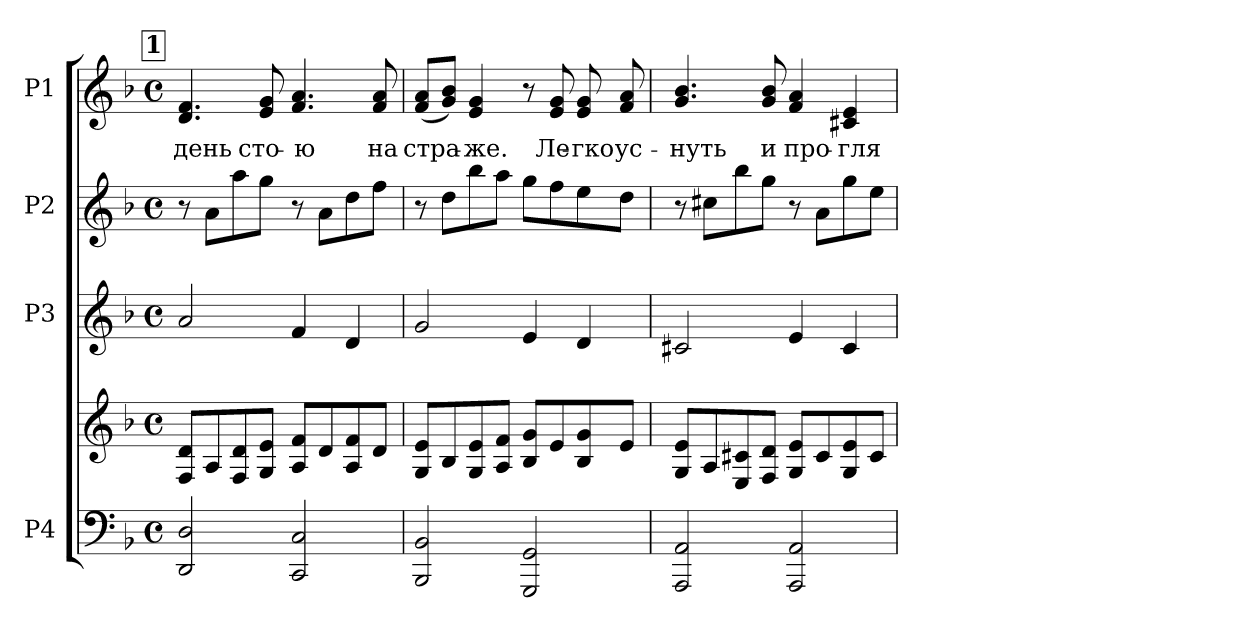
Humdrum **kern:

**kern	**kern	**kern	**kern	**kern	**text
*part4	*part4	*part3	*part2	*part1	*part1
*staff5	*staff4	*staff3	*staff2	*staff1	*staff1
*I"P4	*	*I"P3	*I"P2	*I"P1	*
!!LO:PB:g=z
*clefF4	*clefG2	*clefG2	*clefG2	*clefG2	*
*k[b-]	*k[b-]	*k[b-]	*k[b-]	*k[b-]	*
*F:	*F:	*F:	*F:	*F:	*
*M4/4	*M4/4	*M4/4	*M4/4	*M4/4	*
*met(c)	*met(c)	*met(c)	*met(c)	*met(c)	*
!!LO:REH:place=s1:B:color=#000000:enc=box:fs=13.9518:t=1
=10	=10	=10	=10	=10	=10
!	!	!	!	!	!LO:LY:b:color=#000000
2DDi/ 2Di	8Fi/ 8diL	2ai/	8r	4.di/ 4.fi	день
.	8Ai/	.	8ai\L	.	.
.	8Fi/ 8di	.	8aai\	.	.
!	!	!	!	!	!LO:LY:b:color=#000000
.	8Gi/ 8eiJ	.	8ggi\J	8ei/ 8gi	сто-
!	!	!	!	!	!LO:LY:b:color=#000000
2CCi/ 2Ci	8Ai/ 8fiL	4fi/	8r	4.fi/ 4.ai	-ю
.	8di/	.	8ai\L	.	.
.	8Ai/ 8fi	4di/	8ddi\	.	.
!	!	!	!	!	!LO:LY:b:color=#000000
.	8di/J	.	8ffi\J	8fi/ 8ai	на
=11	=11	=11	=11	=11	=11
!	!	!	!	!	!LO:LY:b:color=#000000
2BBB-i/ 2BB-i	8Gi/ 8eiL	2gi/	8r	(8fi/ 8aiL	стра-
.	8B-i/	.	8ddi\L	8gi/ 8b-iJ)	.
!	!	!	!	!	!LO:LY:b:color=#000000
.	8Gi/ 8ei	.	8bb-i\	4ei/ 4gi	-же.
.	8Ai/ 8fiJ	.	8aai\J	.	.
2GGGi/ 2GGi	8B-i/ 8giL	4ei/	8ggi\L	8r	.
!	!	!	!	!	!LO:LY:b:color=#000000
.	8ei/	.	8ffi\	8ei/ 8gi	Ле-
!	!	!	!	!	!LO:LY:b:color=#000000
.	8B-i/ 8gi	4di/	8eei\	8ei/ 8gi	-гко
!	!	!	!	!	!LO:LY:b:color=#000000
.	8ei/J	.	8ddi\J	8fi/ 8ai	ус-
=12	=12	=12	=12	=12	=12
!	!	!	!	!	!LO:LY:b:color=#000000
2AAAi/ 2AAi	8Gi/ 8eiL	2c#Xi/	8r	4.gi/ 4.b-i	-нуть
.	8Ai/	.	8cc#Xi\L	.	.
.	8Ei/ 8c#Xi	.	8bb-i\	.	.
!	!	!	!	!	!LO:LY:b:color=#000000
.	8Fi/ 8diJ	.	8ggi\J	8gi/ 8b-i	и
!	!	!	!	!	!LO:LY:b:color=#000000
2AAAi/ 2AAi	8Gi/ 8eiL	4ei/	8r	4fi/ 4ai	про-
.	8c#i/	.	8ai\L	.	.
!	!	!	!	!	!LO:LY:b:color=#000000
.	8Gi/ 8ei	4c#i/	8ggi\	4c#Xi/ 4ei	-гля-
.	8c#i/J	.	8eei\J	.	.
=	=	=	=	=	=
*-	*-	*-	*-	*-	*-
